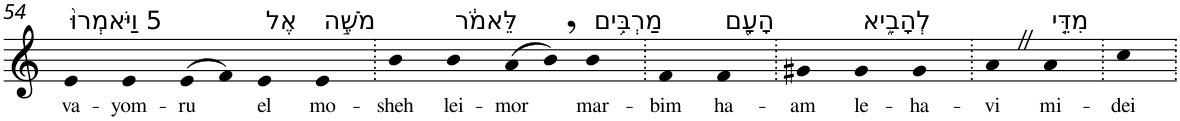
**kern	**text
*part1	*part1
*staff1	*staff1
*I"Piano	*
*I'Pno	*
!!LO:PB:g=z
*clefG2	*
*k[]	*
=54	=54
!LO:TX:a:t=5 וַיֹּאמְרוּ֙	!
!	!LO:LY:b
4e	va-
!	!LO:LY:b
4e	-yom-
!	!LO:LY:b
(>8e	-ru
8f)	.
!LO:TX:a:t=אֶל	!
!	!LO:LY:b
4e	el
!LO:TX:a:t=מֹשֶׁ֣ה	!
!	!LO:LY:b
4e	mo-
=55.	=55.
!	!LO:LY:b
4b	-sheh
!LO:TX:a:t=לֵּאמֹ֔ר	!
!	!LO:LY:b
4b	lei-
!	!LO:LY:b
(>8a	-mor
8b,)	.
!LO:TX:a:t=מַרְבִּ֥ים	!
!	!LO:LY:b
4b	mar-
=56.	=56.
!	!LO:LY:b
4f	-bim
!LO:TX:a:t=הָעָ֖ם	!
!	!LO:LY:b
4f	ha-
=57.	=57.
!	!LO:LY:b
4g#X	-am
!LO:TX:a:t=לְהָבִ֑יא	!
!	!LO:LY:b
4g#	le-
!	!LO:LY:b
4g#	-ha-
=58.	=58.
!	!LO:LY:b
4aZ	-vi
!LO:TX:a:t=מִדֵּ֤י	!
!	!LO:LY:b
4a	mi-
=59.	=59.
!	!LO:LY:b
4cc	-dei
=.	=.
*-	*-
